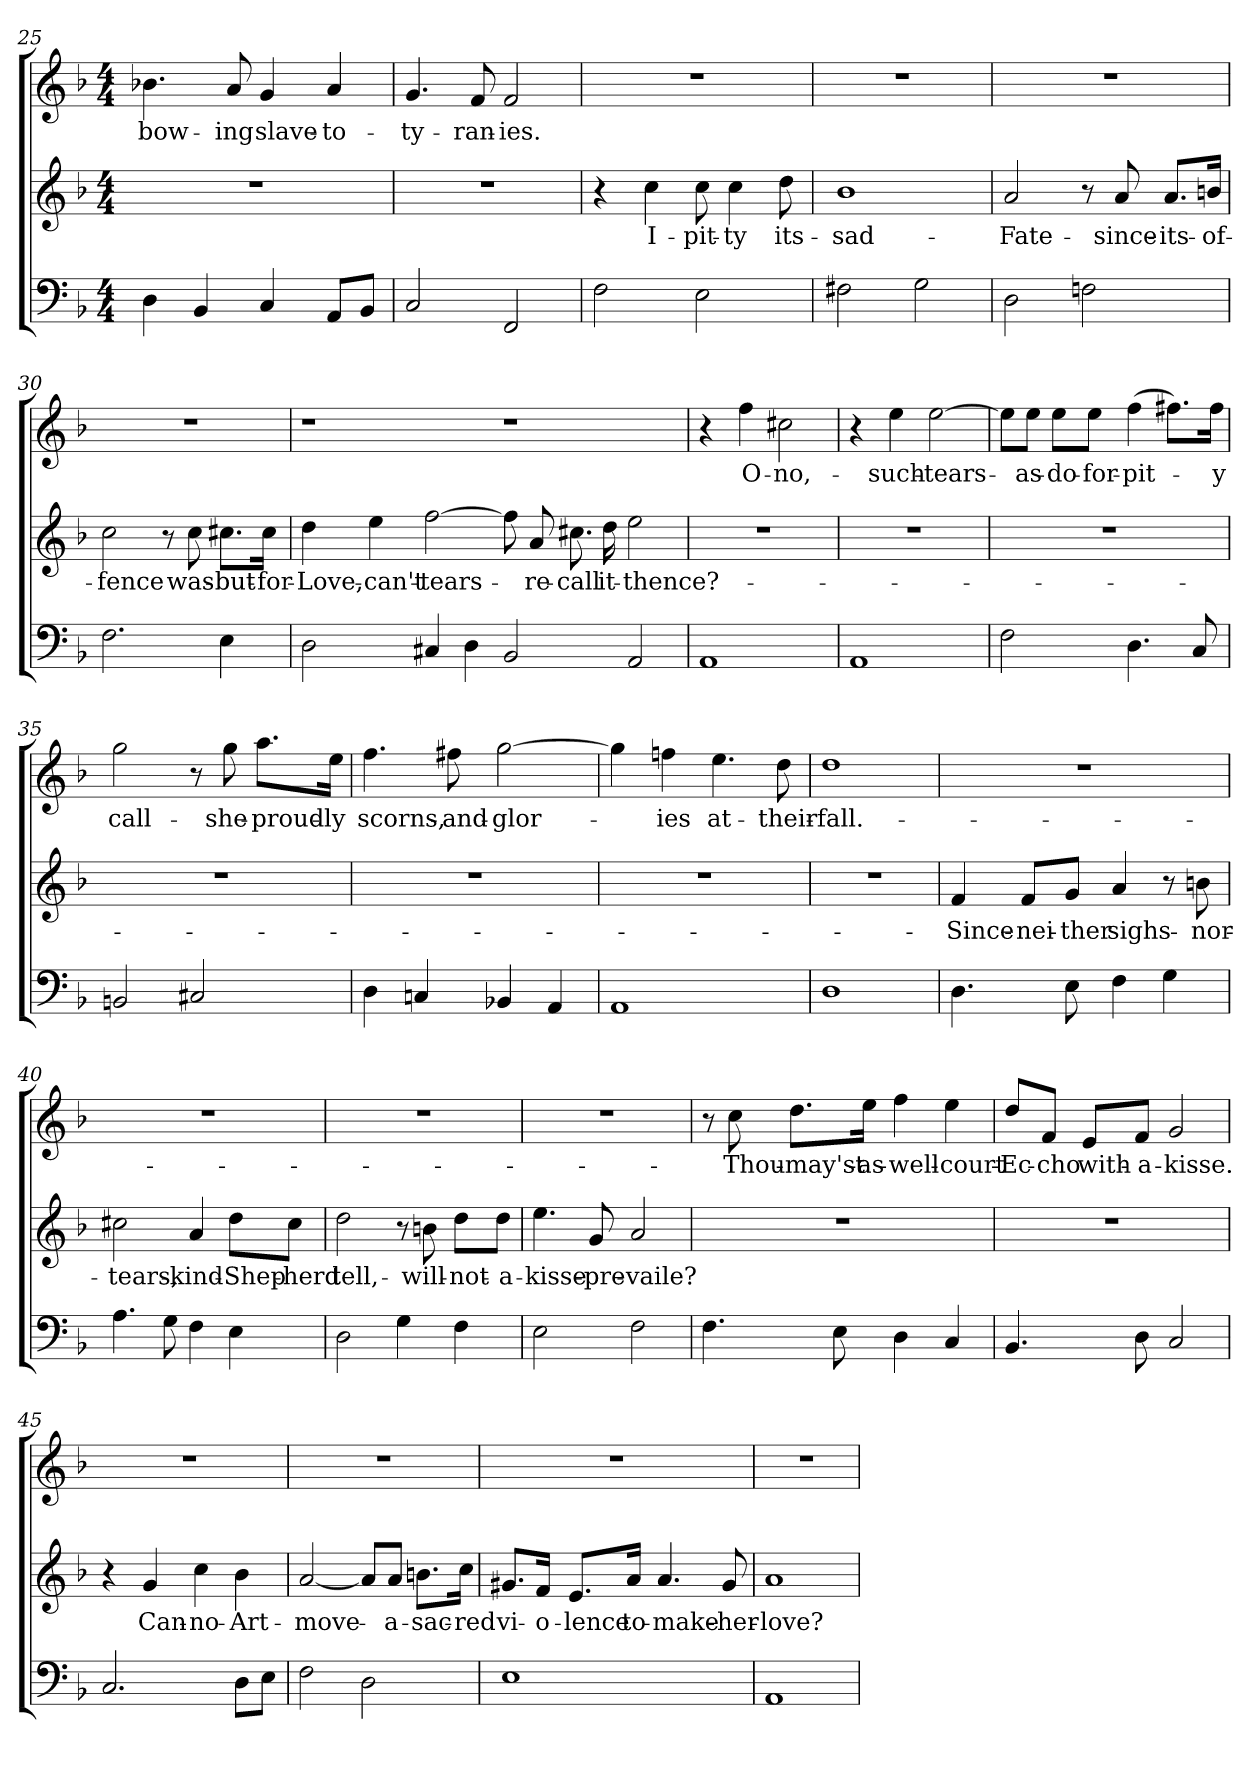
**kern	**kern	**text	**kern	**text
*part3	*part2	*part2	*part1	*part1
*staff3	*staff2	*staff2	*staff1	*staff1
!!LO:LB:g=z
*clefF4	*clefG2	*	*clefG2	*
*k[b-]	*k[b-]	*	*k[b-]	*
*F:	*F:	*	*F:	*
*M4/4	*M4/4	*	*M4/4	*
=25	=25	=25	=25	=25
4D\	1r	.	4.b-X\	bow-
4BB-/	.	.	.	.
.	.	.	8a/	-ing
4C/	.	.	4g/	slave-
8AA/L	.	.	4a/	to-
8BB-/J	.	.	.	.
=26	=26	=26	=26	=26
2C/	1r	.	4.g/	ty-
.	.	.	8f/	-ran-
2FF/	.	.	2f/	-ies.
=27	=27	=27	=27	=27
2F\	4r	.	1r	.
.	4cc\	I-	.	.
2E\	8cc\	pit-	.	.
.	4cc\	-ty	.	.
.	8dd\	its-	.	.
=28	=28	=28	=28	=28
2F#X\	1b-\	sad-	1r	.
2G\	.	.	.	.
=29	=29	=29	=29	=29
2D\	2a/	Fate-	1r	.
2Fn\	8r	.	.	.
.	8a/	since-	.	.
.	8.a/L	its-	.	.
.	16bn/Jk	of-	.	.
!!LO:LB:g=z
=30	=30	=30	=30	=30
2.F\	2cc\	-fence	1r	.
.	8r	.	.	.
.	8cc\	was-	.	.
4E\	8.cc#X\L	but-	.	.
.	16cc#\Jk	for-	.	.
=31	=31	=31	=31	=31
2D\	4dd\	Love,-	1r	.
.	4ee\	can't-	.	.
4C#X/	[2ff\	tears-	.	.
4D\	.	.	.	.
2BB-/	8ff\]	.	1r	.
.	8a/	re-	.	.
.	8.cc#X\	-call	.	.
.	16dd\	it-	.	.
2AA/	2ee\	thence?-	.	.
=32	=32	=32	=32	=32
1AA/	1r	.	4r	.
.	.	.	4ff\	O-
.	.	.	2cc#X\	no,-
=33	=33	=33	=33	=33
1AA/	1r	.	4r	.
.	.	.	4ee\	such-
.	.	.	[2ee\	tears-
!!LO:PB:g=z
=34	=34	=34	=34	=34
2F\	1r	.	8ee\L]	.
.	.	.	8ee\J	as-
.	.	.	8ee\L	do-
.	.	.	8ee\J	for-
4.D\	.	.	(4ff\	pit-
.	.	.	8.ff#X\L)	.
8C/	.	.	.	.
.	.	.	16ff#\Jk	-y
=35	=35	=35	=35	=35
2BBn/	1r	.	2gg\	call-
2C#X/	.	.	8r	.
.	.	.	8gg\	she-
.	.	.	8.aa\L	proud-
.	.	.	16ee\Jk	-ly
=36	=36	=36	=36	=36
4D\	1r	.	4.ff\	scorns,-
4Cn/	.	.	.	.
.	.	.	8ff#X\	and-
4BB-X/	.	.	[2gg\	glor-
4AA/	.	.	.	.
=37	=37	=37	=37	=37
1AA/	1r	.	4gg\]	.
.	.	.	4ffn\	-ies
.	.	.	4.ee\	at-
.	.	.	8dd\	their-
=38	=38	=38	=38	=38
1D\	1r	.	1dd\	fall.-
!!LO:LB:g=z
=39	=39	=39	=39	=39
4.D\	4f/	Since-	1r	.
.	8f/L	nei-	.	.
8E\	8g/J	-ther	.	.
4F\	4a/	sighs-	.	.
4G\	8r	.	.	.
.	8bn\	nor-	.	.
=40	=40	=40	=40	=40
4.A\	2cc#X\	tears,-	1r	.
8G\	.	.	.	.
4F\	4a/	kind-	.	.
4E\	8dd\L	Shep-	.	.
.	8cc#\J	-herd	.	.
=41	=41	=41	=41	=41
2D\	2dd\	tell,-	1r	.
4G\	8r	.	.	.
.	8bn\	will-	.	.
4F\	8dd\L	not-	.	.
.	8dd\J	a-	.	.
=42	=42	=42	=42	=42
2E\	4.ee\	kisse-	1r	.
.	8g/	pre-	.	.
2F\	2a/	-vaile?	.	.
!!LO:LB:g=z
=43	=43	=43	=43	=43
4.F\	1r	.	8r	.
.	.	.	8cc\	Thou-
.	.	.	8.dd\L	may'st-
8E\	.	.	.	.
.	.	.	16ee\Jk	as-
4D\	.	.	4ff\	well-
4C/	.	.	4ee\	court-
=44	=44	=44	=44	=44
4.BB-/	1r	.	8dd/L	Ec-
.	.	.	8f/J	-cho
.	.	.	8e/L	with-
8D\	.	.	8f/J	a-
2C/	.	.	2g/	kisse.-
=45	=45	=45	=45	=45
2.C/	4r	.	1r	.
.	4g/	Can-	.	.
.	4cc\	no-	.	.
8D\L	4b-\	Art-	.	.
8E\J	.	.	.	.
=46	=46	=46	=46	=46
2F\	[2a/	move-	1r	.
2D\	8a/L]	.	.	.
.	8a/J	a-	.	.
.	8.bn\L	sac-	.	.
.	16cc\Jk	-red	.	.
!!LO:LB:g=z
=47	=47	=47	=47	=47
1E\	8.g#X/L	vi-	1r	.
.	16f/Jk	-o-	.	.
.	8.e/L	-lence	.	.
.	16a/Jk	to-	.	.
.	4.a/	make-	.	.
.	8g#/	her-	.	.
=48	=48	=48	=48	=48
1AA/	1a/	love?-	1r	.
=	=	=	=	=
*-	*-	*-	*-	*-
